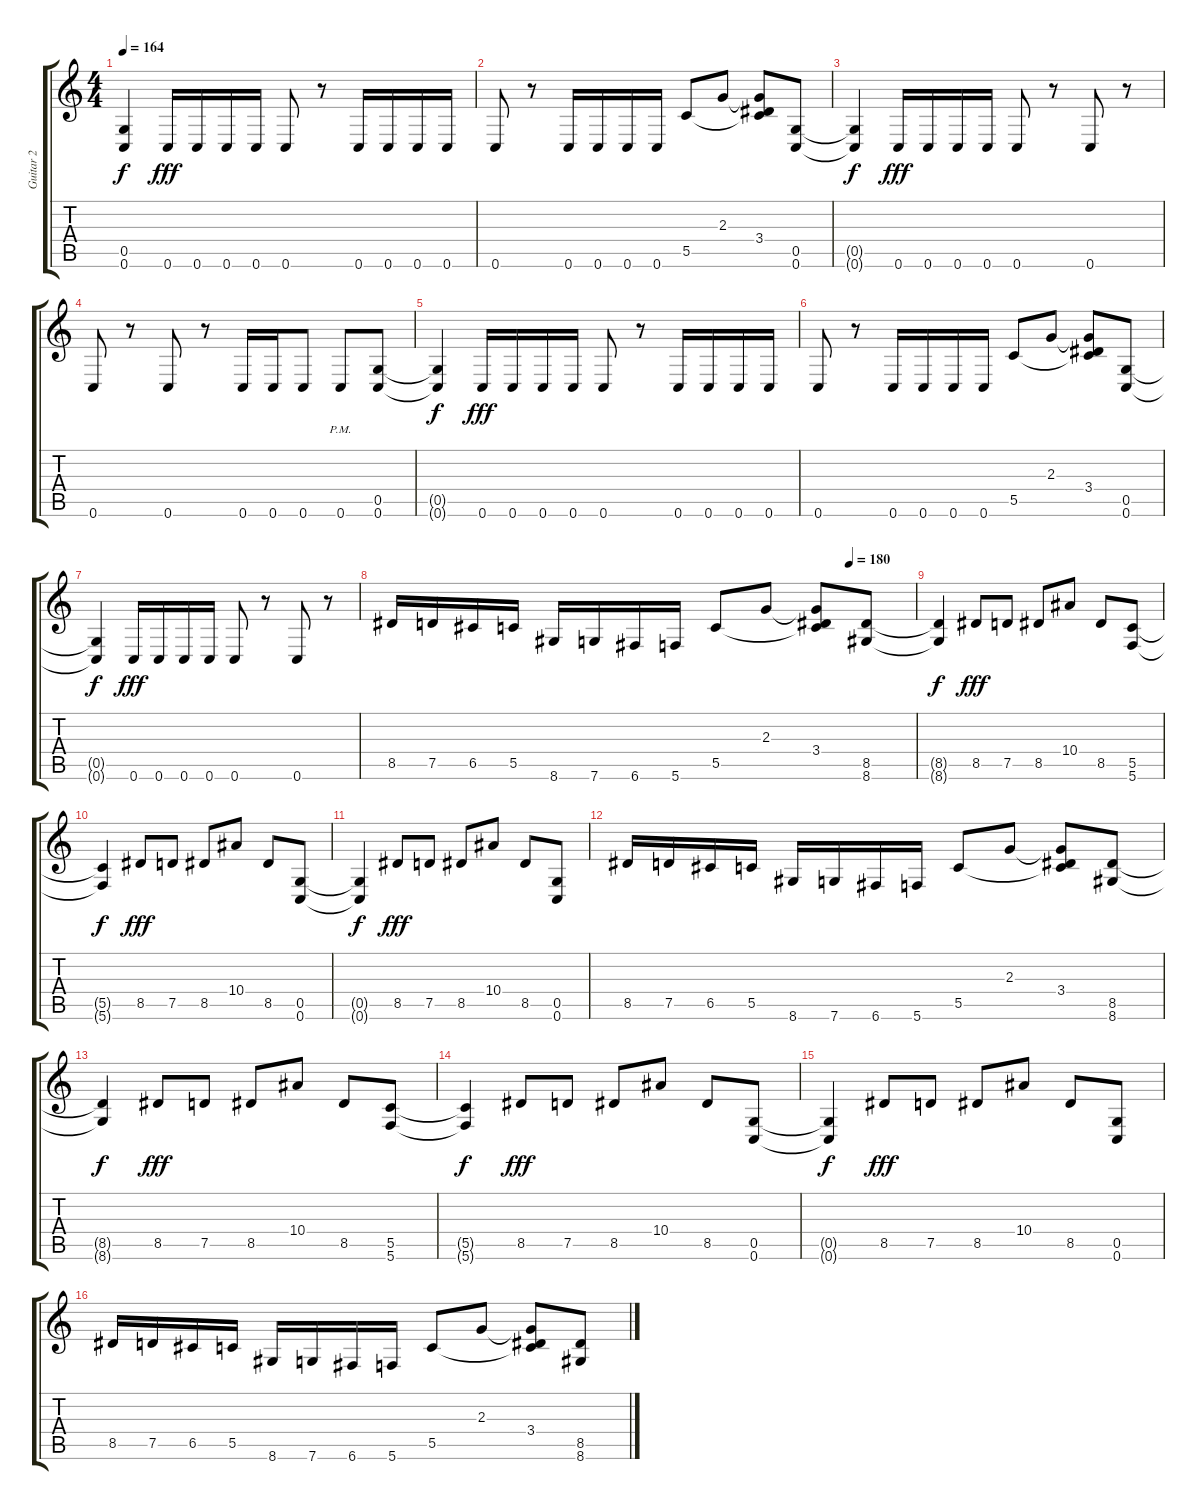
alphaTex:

\track ("Guitar 2" "Guitar 2") {instrument distortionguitar}
\staff {score tabs}
\tuning (D4 A3 F3 C3 G2 C2) {hide}
\ts (4 4)
\tempo 164
\clef g2
\ks c
(0.5{t} 0.6{t}).4{dy f} 0.6.16{dy fff} 0.6.16 0.6.16 0.6.16 0.6.8 r.8 0.6.16 0.6.16 0.6.16 0.6.16 |
0.6.8 r.8 0.6.16 0.6.16 0.6.16 0.6.16 5.5.8 2.3.8 (2.3{t} 3.4 5.5{t}).8 (0.5 0.6).8 |
(0.5{t} 0.6{t}).4{dy f} 0.6.16{dy fff} 0.6.16 0.6.16 0.6.16 0.6.8 r.8 0.6.8 r.8 |
0.6.8 r.8 0.6.8 r.8 0.6.16 0.6.16 0.6.8 0.6{pm}.8 (0.5 0.6).8 |
(0.5{t} 0.6{t}).4{dy f} 0.6.16{dy fff} 0.6.16 0.6.16 0.6.16 0.6.8 r.8 0.6.16 0.6.16 0.6.16 0.6.16 |
0.6.8 r.8 0.6.16 0.6.16 0.6.16 0.6.16 5.5.8 2.3.8 (2.3{t} 3.4 5.5{t}).8 (0.5 0.6).8 |
(0.5{t} 0.6{t}).4{dy f} 0.6.16{dy fff} 0.6.16 0.6.16 0.6.16 0.6.8 r.8 0.6.8 r.8 |
\tempo (180 0.875)
8.5.16 7.5.16 6.5.16 5.5.16 8.6.16 7.6.16 6.6.16 5.6.16 5.5.8 2.3.8 (2.3{t} 3.4 5.5{t}).8 (8.5 8.6).8 |
(8.5{t} 8.6{t}).4{dy f} 8.5.8{dy fff} 7.5.8 8.5.8 10.4.8 8.5.8 (5.5 5.6).8 |
(5.5{t} 5.6{t}).4{dy f} 8.5.8{dy fff} 7.5.8 8.5.8 10.4.8 8.5.8 (0.5 0.6).8 |
(0.5{t} 0.6{t}).4{dy f} 8.5.8{dy fff} 7.5.8 8.5.8 10.4.8 8.5.8 (0.5 0.6).8 |
8.5.16 7.5.16 6.5.16 5.5.16 8.6.16 7.6.16 6.6.16 5.6.16 5.5.8 2.3.8 (2.3{t} 3.4 5.5{t}).8 (8.5 8.6).8 |
(8.5{t} 8.6{t}).4{dy f} 8.5.8{dy fff} 7.5.8 8.5.8 10.4.8 8.5.8 (5.5 5.6).8 |
(5.5{t} 5.6{t}).4{dy f} 8.5.8{dy fff} 7.5.8 8.5.8 10.4.8 8.5.8 (0.5 0.6).8 |
(0.5{t} 0.6{t}).4{dy f} 8.5.8{dy fff} 7.5.8 8.5.8 10.4.8 8.5.8 (0.5 0.6).8 |
8.5.16 7.5.16 6.5.16 5.5.16 8.6.16 7.6.16 6.6.16 5.6.16 5.5.8 2.3.8 (2.3{t} 3.4 5.5{t}).8 (8.5 8.6).8
